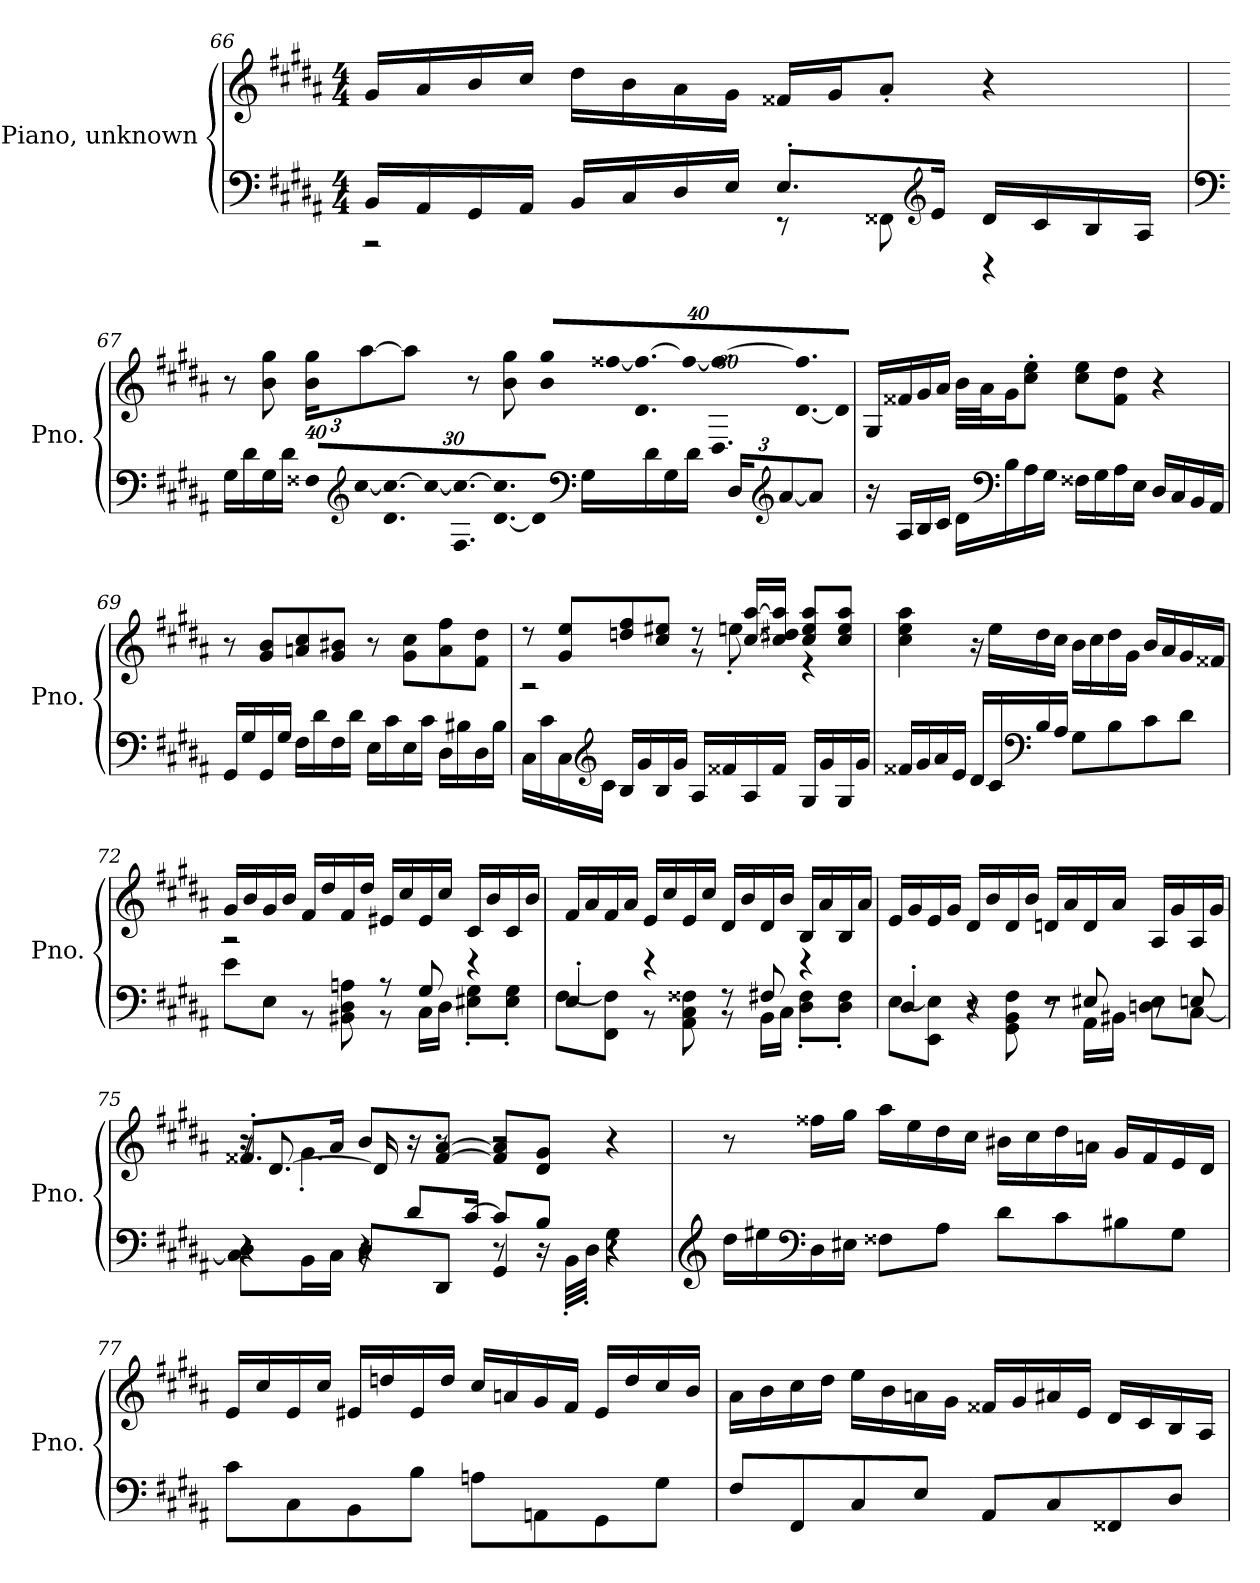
**kern	**kern
*part1	*part1
*staff2	*staff1
*I"Piano, unknown	*
*I'Pno.	*
*clefF4	*clefG2
*k[f#c#g#d#a#]	*k[f#c#g#d#a#]
*M4/4	*M4/4
=66	=66
*^	*
16BB/LL	2r	16g#/LL
16AA#/	.	16a#/
16GG#/	.	16b/
16AA#/JJ	.	16cc#/JJ
16BB/LL	.	16dd#\LL
16C#/	.	16b\
16D#/	.	16a#\
16E/JJ	.	16g#\JJ
8.E'/L	8r	16f##X/LL
.	.	16g#/J
.	8FF##X\	8a#'/J
*clefG2	*	*
16e/Jk	.	.
16d#/LL	4r	4r
16c#/	.	.
16B/	.	.
16A#/JJ	.	.
*v	*v	*
!!LO:LB:g=z
=67	=67
*clefF4	*
16G#\LL	8r
16d#\	.
16G#\	8b\ 8gg#\
16d#\JJ	.
*Xbrackettup	*
!LO:N:vis=32	!
*	*Xbrackettup
640%23F##X/LLL	24b\ 24gg#\KL
*clefG2	*
!LO:N:vis=64	!
[960%17cc#/K	.
.	[12aa#\
!LO:N:vis=32.	!
1920%103d#/ 1920%103cc#/_	.
!LO:N:vis=64	!
960%17cc#/K_	.
!LO:N:vis=32.	!
1920%103F##/ 1920%103cc#/_	8aa#\J]
!LO:N:vis=32.	!
[1920%103d#/ 1920%103cc#/]	.
!LO:N:vis=64	!
960%17d#/JJJk]	.
*clefF4	*
16G#\LL	8r
16d#\	.
16G#\	8b\ 8gg#\
16d#\JJ	.
!	!LO:N:vis=32
24D#/KL	640%23b/ 640%23gg#/LLL
!	!LO:N:vis=64
.	[960%17ff##X/K
*clefG2	*
[12a#/	.
!	!LO:N:vis=32.
.	1920%103d#/ 1920%103ff##/_
!	!LO:N:vis=64
.	960%17ff##/K_
!	!LO:N:vis=32.
8a#/J]	1920%103D#/ 1920%103ff##/_
!	!LO:N:vis=32.
.	[1920%103d#/ 1920%103ff##/]
!	!LO:N:vis=64
.	960%17d#/JJJk]
!!LO:LB:g=z
=68	=68
16r	16G#/LL
16A#/LL	16f##X/
16B/	16g#/
16c#/JJ	16a#/JJ
16d#\LL	32b\LLL
.	32a#\J
*clefF4	*
16B\	16g#\J
16A#\	8cc#\' 8ee\'J
16G#\JJ	.
16F##X\LL	8cc#\ 8ee\L
16G#\	.
16A#\	8f##\ 8dd#\J
16E\JJ	.
16D#/LL	4r
16C#/	.
16BB/	.
16AA#/JJ	.
=69	=69
16GG#/LL	8r
16G#/	.
16GG#/	8g#/ 8b/L
16G#/JJ	.
16F#\LL	8an/ 8cc#/
16d#\	.
16F#\	8g#/ 8b#X/J
16d#\JJ	.
16E\LL	8r
16c#\	.
16E\	8g#\ 8cc#\L
16c#\JJ	.
16D#\LL	8a\ 8ff#\
16B#X\	.
16D#\	8f#\ 8dd#\J
16B#\JJ	.
!!LO:LB:g=z
=70	=70
*	*^
16C#\LL	8r	2r
16c#\	.	.
16C#\	8g#/ 8ee/L	.
*clefG2	*	*
16c#\JJ	.	.
16B/LL	8ddn/ 8ff#/	.
16g#/	.	.
16B/	8cc#/ 8ee#X/J	.
16g#/JJ	.	.
16A#/LL	8r	8r
16f##X/	.	.
16A#/	[16cc#/ [16aa#/LL	8een'\
16f##/JJ	16cc#/] 16dd#X/ 16aa#/]JJ	.
16G#/LL	8cc#/ 8ee/ 8aa#/L	4r
16g#/	.	.
16G#/	8cc#/ 8ee/ 8aa#/J	.
16g#/JJ	.	.
*	*v	*v
=71	=71
16f##X/LL	4cc#\ 4ee\ 4aa#\
16g#/	.
16a#/	.
16e/JJ	.
16d#/LL	16r
16c#/	16ee\LL
*clefF4	*
16B/	16dd#\
16A#/JJ	16cc#\JJ
8G#\L	16b\LL
.	16cc#\
8B\	16dd#\
.	16g#\JJ
8c#\	16b/LL
.	16a#/
8d#\J	16g#/
.	16f##X/JJ
!!LO:LB:g=z
=72	=72
*^	*
2r	8e\L	16g#/LL
.	.	16b/
.	8E\J	16g#/
.	.	16b/JJ
.	8r	16f#/LL
.	.	16dd#/
.	8BB#X\ 8D#\ 8An\	16f#/
.	.	16dd#/JJ
8r	8r	16e#X/LL
.	.	16cc#/
8G#/	16C#\LL	16e#/
.	16D#\JJ	16cc#/JJ
4r	8E#X\' 8G#\'L	16c#/LL
.	.	16b/
.	8E#\' 8G#\'J	16c#/
.	.	16b/JJ
=73	=73	=73
4E'/	[8F#\L	16f#/LL
.	.	16a#/
.	8FF#\ 8F#\]J	16f#/
.	.	16a#/JJ
4r	8r	16e/LL
.	.	16cc#/
.	8AA#\ 8C#\ 8F##X\	16e/
.	.	16cc#/JJ
8r	8r	16d#/LL
.	.	16b/
8F#X/	16BB\LL	16d#/
.	16C#\JJ	16b/JJ
4r	8D#\' 8F#\'L	16B/LL
.	.	16a#/
.	8D#\' 8F#\'J	16B/
.	.	16a#/JJ
!!LO:LB:g=z
=74	=74	=74
*	*^	*
1r	[8E\L	4D#'/	16e/LL
.	.	.	16g#/
.	8EE\ 8E\]J	.	16e/
.	.	.	16g#/JJ
.	8r	4r	16d#/LL
.	.	.	16b/
.	8GG#\ 8BB\ 8F#\	.	16d#/
.	.	.	16b/JJ
.	8r	8r	16dn/LL
.	.	.	16a#/
.	16AA#\LL	8E#X/	16d/
.	16BB#X\JJ	.	16a#/JJ
.	8Dn\ 8E#\L	8r	16A#/LL
.	.	.	16g#/
.	[8C#\J	8En/	16A#/
.	.	.	16g#/JJ
=75	=75	=75	=75
*	*	*	*^
*	*	*	*	*^
4r	8C#\] 8D#\L	4r	8.f##X'/L	8r	16r
.	.	.	.	.	[8.d#/
.	16BB\L	.	.	4.g#'\	.
.	16C#\JJ	.	16a#/Jk	.	.
16r	4r	8D#/L	8b/L	.	16d#/]
8d#/L	.	.	.	.	16r
.	.	8DD#/J	[8f##/ [8a#/J	.	8r
[16c#/Jk	.	.	.	.	.
8c#/L]	8r	4GG#/	8f##/] 8a#/]L	2r	2r
8B/J	16r	.	8d#/ 8g#/J	.	.
.	32BB'\LLL	.	.	.	.
.	32D#'\JJJ	.	.	.	.
4r	4G#\	4r	4r	.	.
*v	*v	*v	*	*	*
*	*v	*v	*v
!!LO:PB:g=z
=76	=76
*clefG2	*
16dd#\LL	8r
16ee#X\	.
*clefF4	*
16D#\	16ff##X\LL
16E#X\JJ	16gg#\JJ
8F##X\L	16aa#\LL
.	16ee\
8A#\J	16dd#\
.	16cc#\JJ
8d#\L	16b#X\LL
.	16cc#\
8c#\	16dd#\
.	16an\JJ
8B#X\	16g#/LL
.	16f#/
8G#\J	16e/
.	16d#/JJ
=77	=77
8c#\L	16e/LL
.	16cc#/
8C#\	16e/
.	16cc#/JJ
8BB\	16e#X/LL
.	16ddn/
8B\J	16e#/
.	16dd/JJ
8An\L	16cc#/LL
.	16an/
8AAn\	16g#/
.	16f#/JJ
8GG#\	16e#/LL
.	16dd/
8G#\J	16cc#/
.	16b/JJ
!!LO:LB:g=z
=78	=78
8F#/L	16a#\LL
.	16b\
8FF#/	16cc#\
.	16dd#\JJ
8C#/	16ee\LL
.	16b\
8E/J	16an\
.	16g#\JJ
8AA#/L	16f##X/LL
.	16g#/
8C#/	16a#X/
.	16e/JJ
8FF##X/	16d#/LL
.	16c#/
8D#/J	16B/
.	16A#/JJ
=	=
*-	*-
